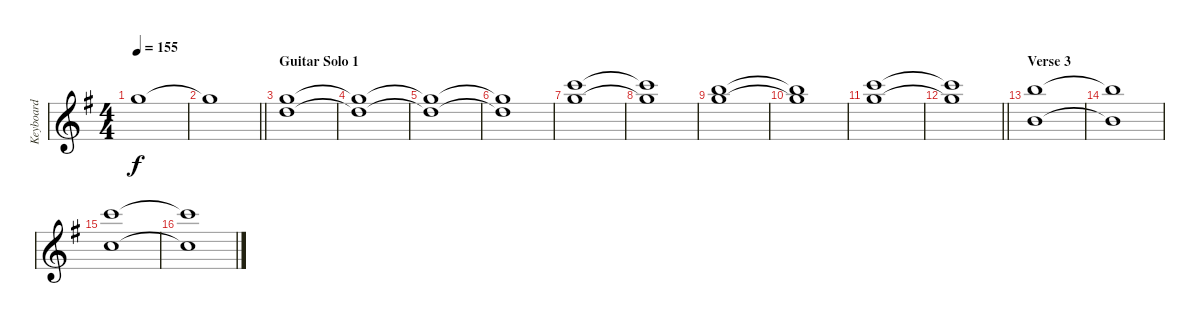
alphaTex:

\track ("Keyboard" "Keyboard") {instrument stringensemble1}
\staff {score}
\tuning (E4 B3 G3 D3 A2 E2) {hide}
\ts (4 4)
\tempo 155
\clef g2
\ks g
20.2{t}.1{dy f} |
\barLineRight lightlight
20.2{t}.1 |
\section ("" "Guitar Solo 1")
(20.2 19.3).1 |
(20.2{t} 19.3{t}).1 |
(20.2{t} 19.3{t}).1 |
(20.2{t} 19.3{t}).1 |
(20.1 20.2).1 |
(20.1{t} 20.2{t}).1 |
(19.1 20.2).1 |
(19.1{t} 20.2{t}).1 |
(20.1 20.2).1 |
\barLineRight lightlight
(20.1{t} 20.2{t}).1 |
\section ("" "Verse 3")
(19.1 12.2).1 |
(19.1{t} 12.2{t}).1 |
(20.1 13.2).1 |
(20.1{t} 13.2{t}).1
